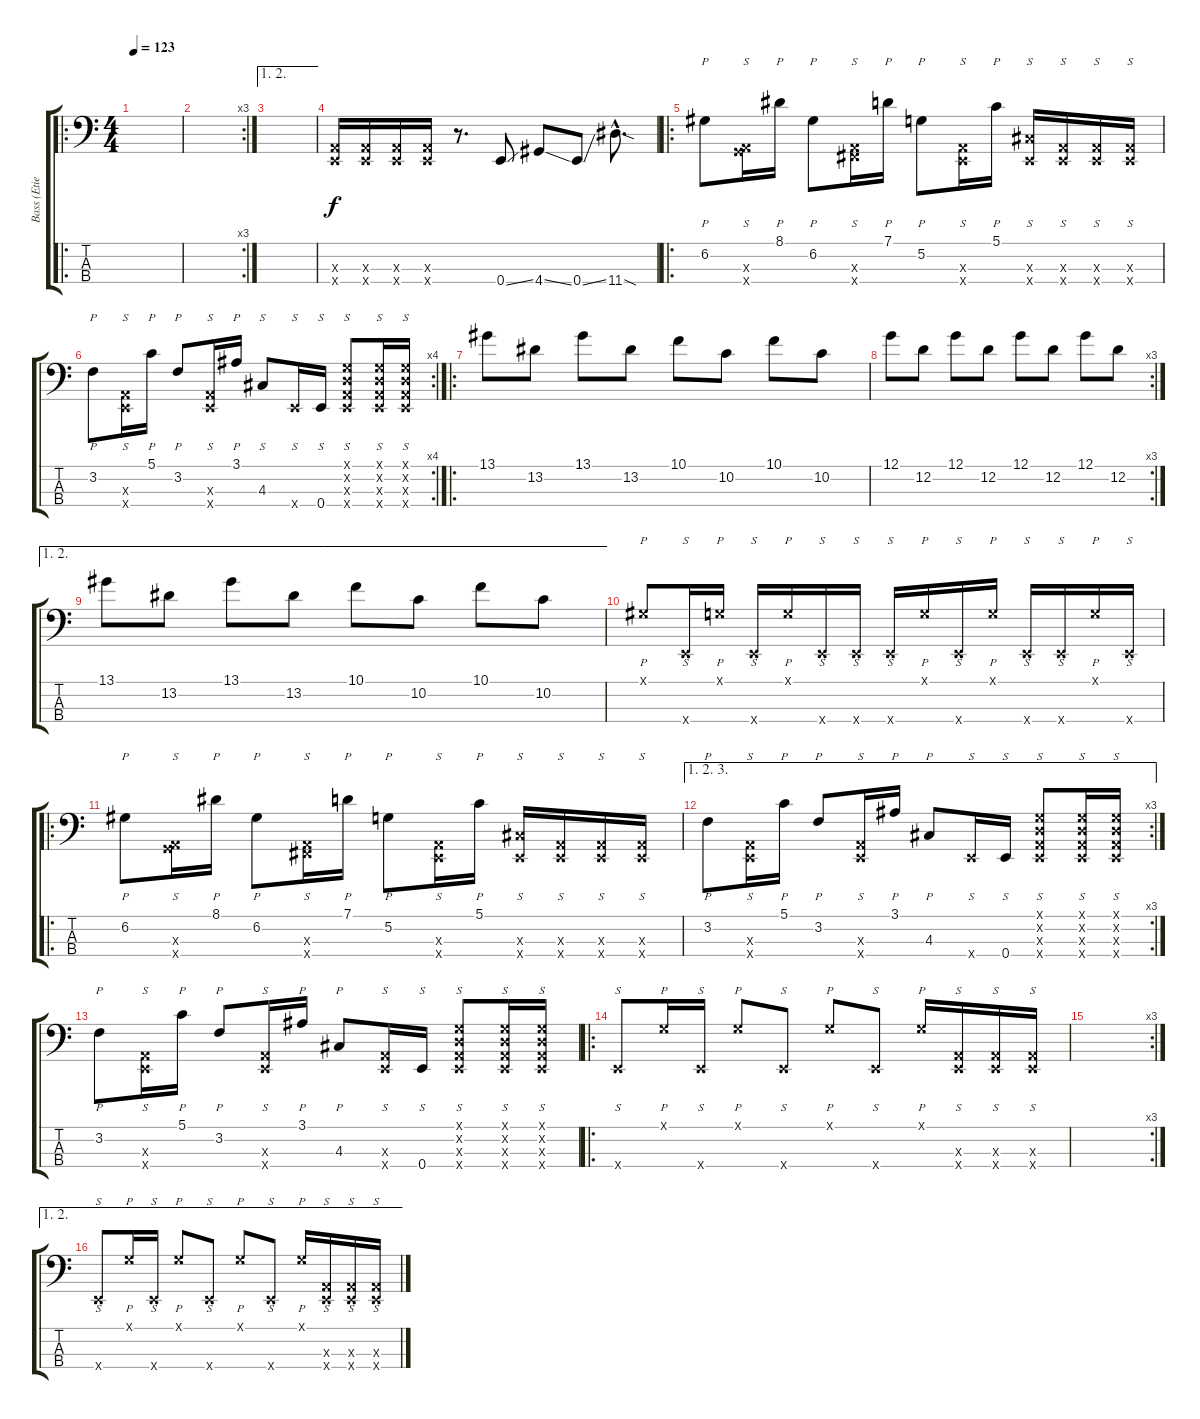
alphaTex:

\track ("Bass (Etienne)" "Bass (Etie") {instrument slapbass1}
\staff {score tabs}
\tuning (G2 D2 A1 E1) {hide}
\ro
\ts (4 4)
\tempo 123
\clef f4
\ks c
|
\rc 3
|
\ae (1 2)
|
(0.3{x} 0.4{x}).16{instrument slapbass1} (0.3{x} 0.4{x}).16 (0.3{x} 0.4{x}).16 (0.3{x} 0.4{x}).16 r.8{d} 0.4{ss}.8{instrument electricbassfinger} 4.4{ss}.8 0.4{ss}.8 11.4{sod hac}.8{d} |
\ro
6.2.8{p instrument slapbass1} (0.3{x} 3.4{x}).16{s} 8.1.16{p} 6.2.8{p} (0.3{x} 2.4{x}).16{s} 7.1.16{p} 5.2.8{p} (0.3{x} 0.4{x}).16{s} 5.1.16{p} (4.3{x} 0.4{x}).16{s} (0.3{x} 0.4{x}).16{s} (0.3{x} 0.4{x}).16{s} (0.3{x} 0.4{x}).16{s} |
\rc 4
3.2.8{p} (0.3{x} 0.4{x}).16{s} 5.1.16{p} 3.2.8{p} (0.3{x} 0.4{x}).16{s} 3.1.16{p} 4.3.8{s} 0.4{x}.16{s} 0.4.16{s} (0.1{x} 0.2{x} 0.3{x} 0.4{x}).8{s} (0.1{x} 0.2{x} 0.3{x} 0.4{x}).16{s} (0.1{x} 0.2{x} 0.3{x} 0.4{x}).16{s} |
\ro
13.1.8{instrument electricbassfinger} 13.2.8 13.1.8 13.2.8 10.1.8 10.2.8 10.1.8 10.2.8 |
\rc 3
12.1.8 12.2.8 12.1.8 12.2.8 12.1.8 12.2.8 12.1.8 12.2.8 |
\ae (1 2)
13.1.8 13.2.8 13.1.8 13.2.8 10.1.8 10.2.8 10.1.8 10.2.8 |
1.1{x}.8{p instrument slapbass1} 0.4{x}.16{s} 0.1{x}.16{p} 0.4{x}.16{s} 0.1{x}.16{p} 0.4{x}.16{s} 0.4{x}.16{s} 0.4{x}.16{s} 0.1{x}.16{p} 0.4{x}.16{s} 0.1{x}.16{p} 0.4{x}.16{s} 0.4{x}.16{s} 0.1{x}.16{p} 0.4{x}.16{s} |
\ro
6.2.8{p} (0.3{x} 3.4{x}).16{s} 8.1.16{p} 6.2.8{p} (0.3{x} 2.4{x}).16{s} 7.1.16{p} 5.2.8{p} (0.3{x} 0.4{x}).16{s} 5.1.16{p} (4.3{x} 0.4{x}).16{s} (0.3{x} 0.4{x}).16{s} (0.3{x} 0.4{x}).16{s} (0.3{x} 0.4{x}).16{s} |
\ae (1 2 3)
\rc 3
3.2.8{p} (0.3{x} 0.4{x}).16{s} 5.1.16{p} 3.2.8{p} (0.3{x} 0.4{x}).16{s} 3.1.16{p} 4.3.8{p} 0.4{x}.16{s} 0.4.16{s} (0.1{x} 0.2{x} 0.3{x} 0.4{x}).8{s} (0.1{x} 0.2{x} 0.3{x} 0.4{x}).16{s} (0.1{x} 0.2{x} 0.3{x} 0.4{x}).16{s} |
3.2.8{p} (0.3{x} 0.4{x}).16{s} 5.1.16{p} 3.2.8{p} (0.3{x} 0.4{x}).16{s} 3.1.16{p} 4.3.8{p} (0.3{x} 0.4{x}).16{s} 0.4.16{s} (0.1{x} 0.2{x} 0.3{x} 0.4{x}).8{s} (0.1{x} 0.2{x} 0.3{x} 0.4{x}).16{s} (0.1{x} 0.2{x} 0.3{x} 0.4{x}).16{s} |
\ro
0.4{x}.8{s} 0.1{x}.16{p} 0.4{x}.16{s} 0.1{x}.8{p} 0.4{x}.8{s} 0.1{x}.8{p} 0.4{x}.8{s} 0.1{x}.16{p} (0.3{x} 0.4{x}).16{s} (0.3{x} 0.4{x}).16{s} (0.3{x} 0.4{x}).16{s} |
\rc 3
|
\ae (1 2)
0.4{x}.8{s} 0.1{x}.16{p} 0.4{x}.16{s} 0.1{x}.8{p} 0.4{x}.8{s} 0.1{x}.8{p} 0.4{x}.8{s} 0.1{x}.16{p} (0.3{x} 0.4{x}).16{s} (0.3{x} 0.4{x}).16{s} (0.3{x} 0.4{x}).16{s}
